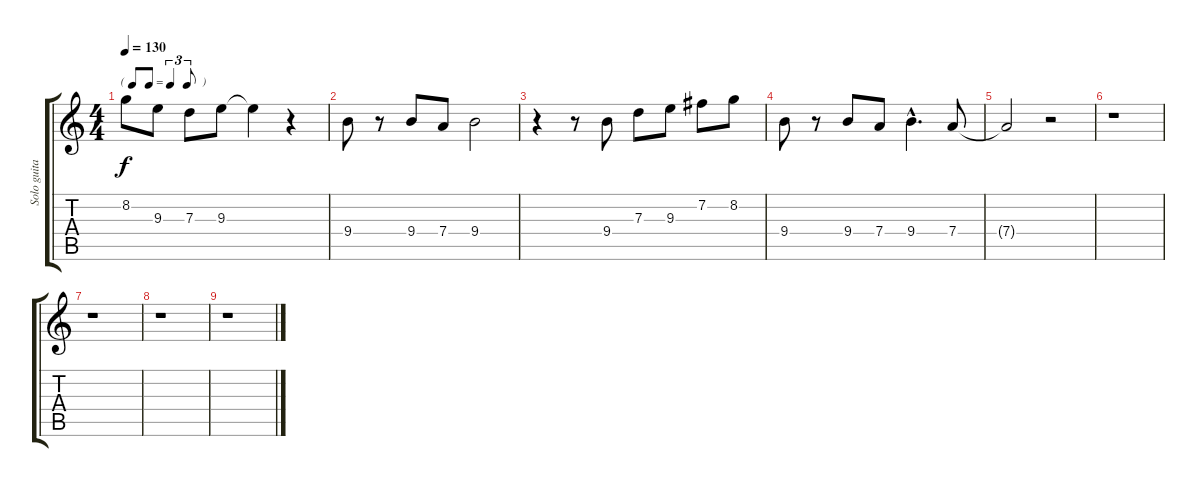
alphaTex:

\track ("Solo guitar" "Solo guita") {instrument electricguitarclean}
\staff {score tabs}
\tuning (E4 B3 G3 D3 A2 E2) {hide}
\ts (4 4)
\tf triplet8th
\tempo 130
\clef g2
\ks c
8.2.8{dy f} 9.3.8 7.3.8 9.3.8 9.3{t}.4 r.4 |
9.4.8 r.8 9.4.8 7.4.8 9.4.2 |
r.4 r.8 9.4.8 7.3.8 9.3.8 7.2.8 8.2.8 |
9.4.8 r.8 9.4.8 7.4.8 9.4{hac}.4{d} 7.4.8 |
7.4{t}.2 r.2 |
r.1 |
r.1 |
r.1 |
r.1
